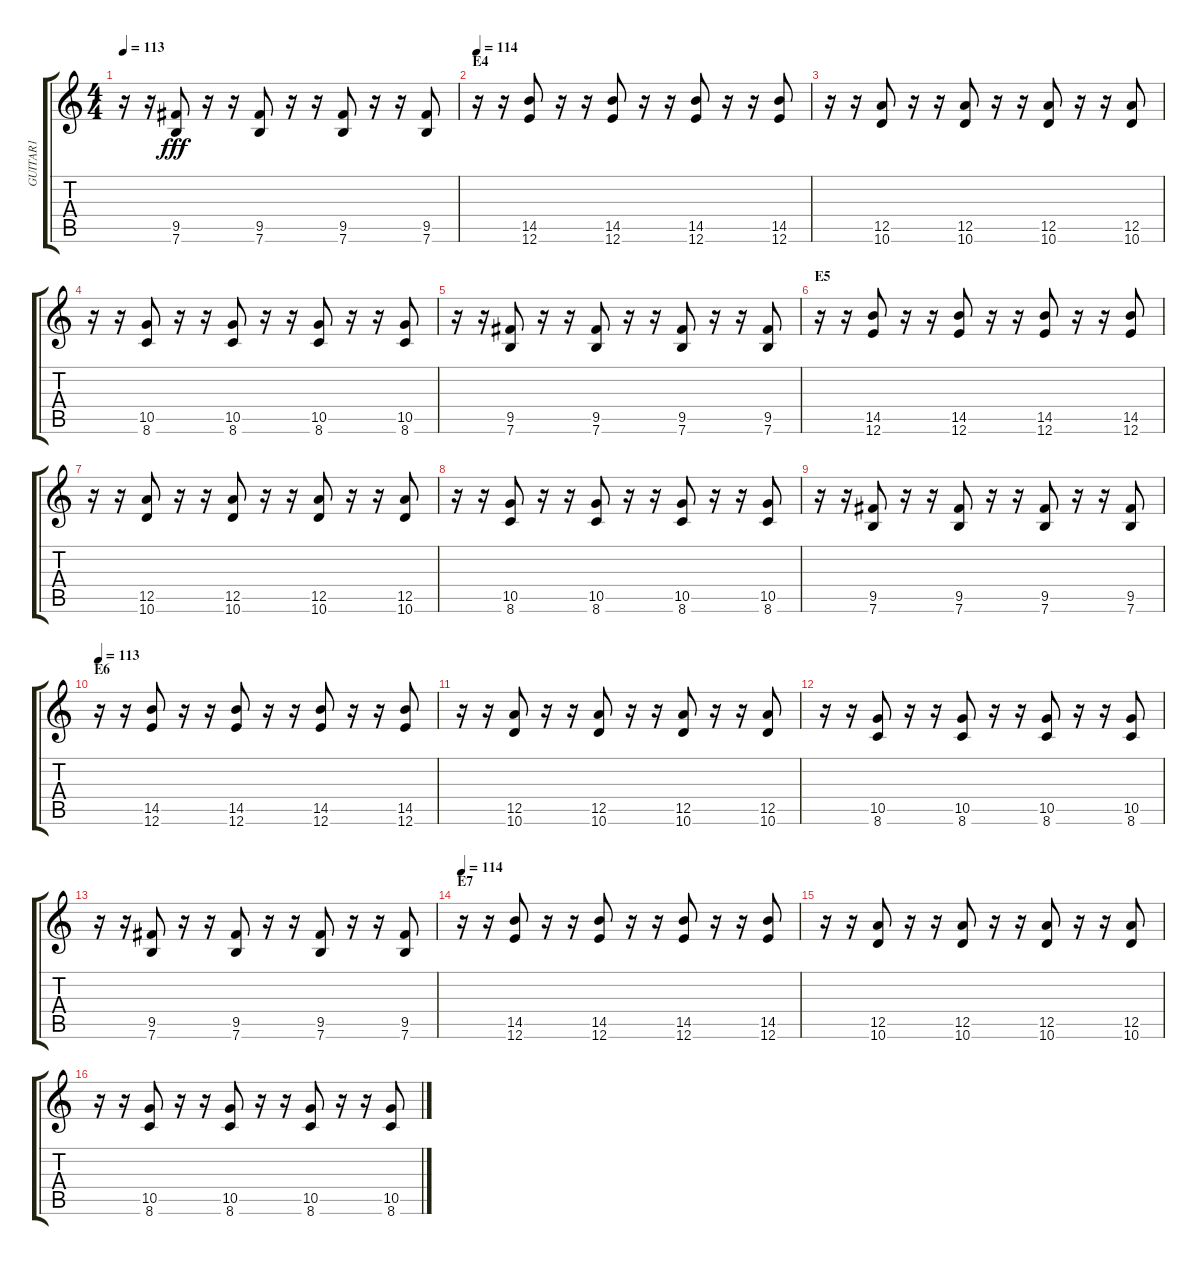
\track ("GUITAR1" "GUITAR1") {instrument distortionguitar}
\staff {score tabs}
\tuning (E4 B3 G3 D3 A2 E2) {hide}
\ts (4 4)
\tempo 113
\clef g2
\ks c
r.16{dy fff} r.16 (9.5 7.6).8 r.16 r.16 (9.5 7.6).8 r.16 r.16 (9.5 7.6).8 r.16 r.16 (9.5 7.6).8 |
\section ("" "E4")
\tempo 114
r.16 r.16 (14.5 12.6).8 r.16 r.16 (14.5 12.6).8 r.16 r.16 (14.5 12.6).8 r.16 r.16 (14.5 12.6).8 |
r.16 r.16 (12.5 10.6).8 r.16 r.16 (12.5 10.6).8 r.16 r.16 (12.5 10.6).8 r.16 r.16 (12.5 10.6).8 |
r.16 r.16 (10.5 8.6).8 r.16 r.16 (10.5 8.6).8 r.16 r.16 (10.5 8.6).8 r.16 r.16 (10.5 8.6).8 |
r.16 r.16 (9.5 7.6).8 r.16 r.16 (9.5 7.6).8 r.16 r.16 (9.5 7.6).8 r.16 r.16 (9.5 7.6).8 |
\section ("" "E5")
r.16 r.16 (14.5 12.6).8 r.16 r.16 (14.5 12.6).8 r.16 r.16 (14.5 12.6).8 r.16 r.16 (14.5 12.6).8 |
r.16 r.16 (12.5 10.6).8 r.16 r.16 (12.5 10.6).8 r.16 r.16 (12.5 10.6).8 r.16 r.16 (12.5 10.6).8 |
r.16 r.16 (10.5 8.6).8 r.16 r.16 (10.5 8.6).8 r.16 r.16 (10.5 8.6).8 r.16 r.16 (10.5 8.6).8 |
r.16 r.16 (9.5 7.6).8 r.16 r.16 (9.5 7.6).8 r.16 r.16 (9.5 7.6).8 r.16 r.16 (9.5 7.6).8 |
\section ("" "E6")
\tempo 113
r.16 r.16 (14.5 12.6).8 r.16 r.16 (14.5 12.6).8 r.16 r.16 (14.5 12.6).8 r.16 r.16 (14.5 12.6).8 |
r.16 r.16 (12.5 10.6).8 r.16 r.16 (12.5 10.6).8 r.16 r.16 (12.5 10.6).8 r.16 r.16 (12.5 10.6).8 |
r.16 r.16 (10.5 8.6).8 r.16 r.16 (10.5 8.6).8 r.16 r.16 (10.5 8.6).8 r.16 r.16 (10.5 8.6).8 |
r.16 r.16 (9.5 7.6).8 r.16 r.16 (9.5 7.6).8 r.16 r.16 (9.5 7.6).8 r.16 r.16 (9.5 7.6).8 |
\section ("" "E7")
\tempo 114
r.16 r.16 (14.5 12.6).8 r.16 r.16 (14.5 12.6).8 r.16 r.16 (14.5 12.6).8 r.16 r.16 (14.5 12.6).8 |
r.16 r.16 (12.5 10.6).8 r.16 r.16 (12.5 10.6).8 r.16 r.16 (12.5 10.6).8 r.16 r.16 (12.5 10.6).8 |
r.16 r.16 (10.5 8.6).8 r.16 r.16 (10.5 8.6).8 r.16 r.16 (10.5 8.6).8 r.16 r.16 (10.5 8.6).8
